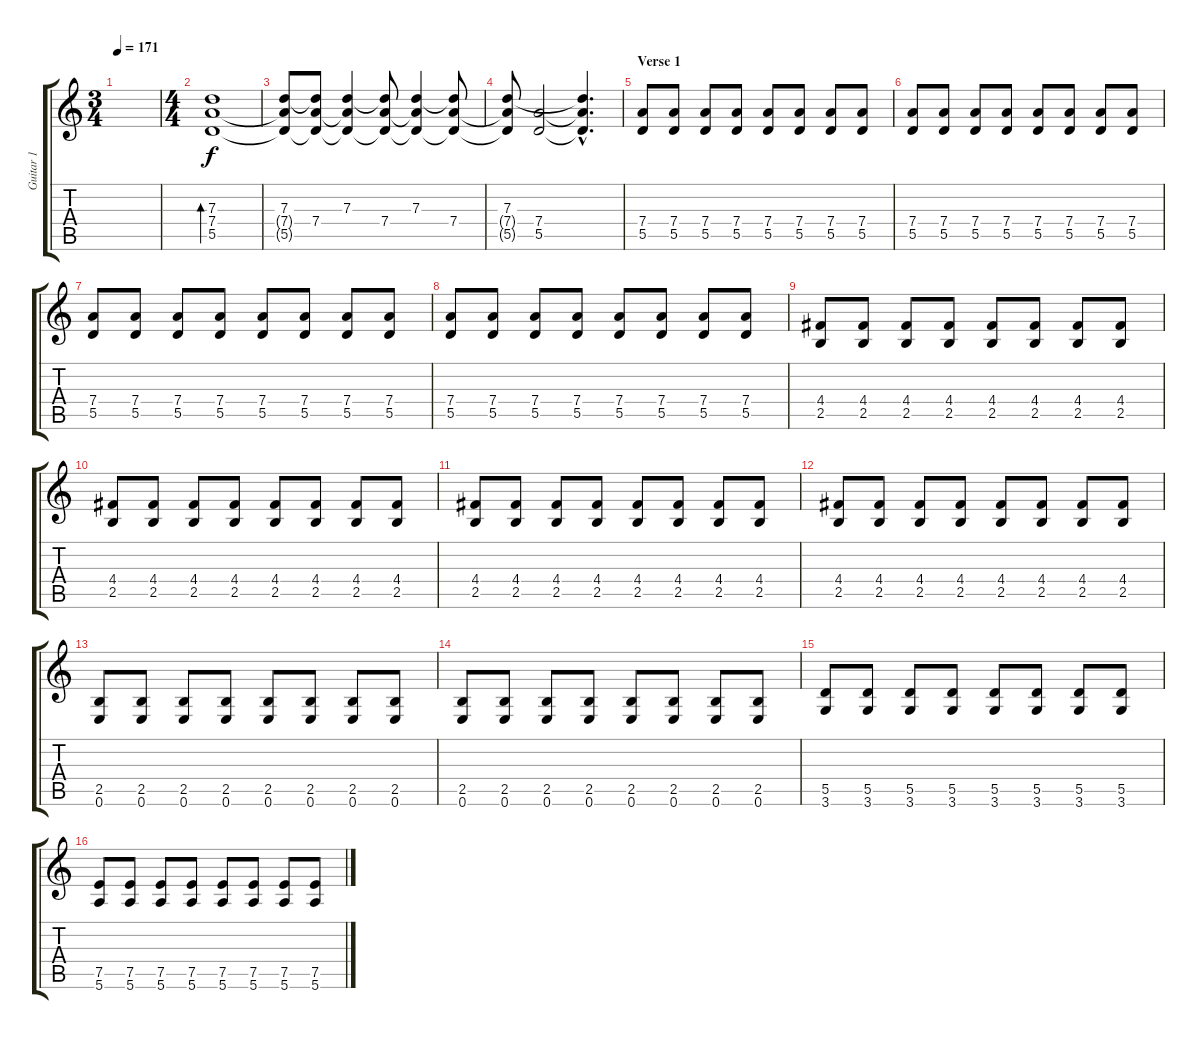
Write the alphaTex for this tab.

\track ("Guitar 1" "Guitar 1") {instrument distortionguitar}
\staff {score tabs}
\tuning (E4 B3 G3 D3 A2 E2) {hide}
\ts (3 4)
\tempo 171
\clef g2
\ks c
|
\ts (4 4)
(7.3 7.4 5.5).1{bd 480} |
(7.3 7.4{t} 5.5{t}).8 (7.3{t} 7.4 5.5{t}).8 (7.3 7.4{t} 5.5{t}).4 (7.3{t} 7.4 5.5{t}).8 (7.3 7.4{t} 5.5{t}).4 (7.3{t} 7.4 5.5{t}).8 |
(7.3 7.4{t} 5.5{t}).8 (7.4 5.5).2 (7.3{hac t} 7.4{hac t} 5.5{hac t}).4{d} |
\section ("" "Verse 1")
(7.4 5.5).8 (7.4 5.5).8 (7.4 5.5).8 (7.4 5.5).8 (7.4 5.5).8 (7.4 5.5).8 (7.4 5.5).8 (7.4 5.5).8 |
(7.4 5.5).8 (7.4 5.5).8 (7.4 5.5).8 (7.4 5.5).8 (7.4 5.5).8 (7.4 5.5).8 (7.4 5.5).8 (7.4 5.5).8 |
(7.4 5.5).8 (7.4 5.5).8 (7.4 5.5).8 (7.4 5.5).8 (7.4 5.5).8 (7.4 5.5).8 (7.4 5.5).8 (7.4 5.5).8 |
(7.4 5.5).8 (7.4 5.5).8 (7.4 5.5).8 (7.4 5.5).8 (7.4 5.5).8 (7.4 5.5).8 (7.4 5.5).8 (7.4 5.5).8 |
(4.4 2.5).8 (4.4 2.5).8 (4.4 2.5).8 (4.4 2.5).8 (4.4 2.5).8 (4.4 2.5).8 (4.4 2.5).8 (4.4 2.5).8 |
(4.4 2.5).8 (4.4 2.5).8 (4.4 2.5).8 (4.4 2.5).8 (4.4 2.5).8 (4.4 2.5).8 (4.4 2.5).8 (4.4 2.5).8 |
(4.4 2.5).8 (4.4 2.5).8 (4.4 2.5).8 (4.4 2.5).8 (4.4 2.5).8 (4.4 2.5).8 (4.4 2.5).8 (4.4 2.5).8 |
(4.4 2.5).8 (4.4 2.5).8 (4.4 2.5).8 (4.4 2.5).8 (4.4 2.5).8 (4.4 2.5).8 (4.4 2.5).8 (4.4 2.5).8 |
(2.5 0.6).8 (2.5 0.6).8 (2.5 0.6).8 (2.5 0.6).8 (2.5 0.6).8 (2.5 0.6).8 (2.5 0.6).8 (2.5 0.6).8 |
(2.5 0.6).8 (2.5 0.6).8 (2.5 0.6).8 (2.5 0.6).8 (2.5 0.6).8 (2.5 0.6).8 (2.5 0.6).8 (2.5 0.6).8 |
(5.5 3.6).8 (5.5 3.6).8 (5.5 3.6).8 (5.5 3.6).8 (5.5 3.6).8 (5.5 3.6).8 (5.5 3.6).8 (5.5 3.6).8 |
(7.5 5.6).8 (7.5 5.6).8 (7.5 5.6).8 (7.5 5.6).8 (7.5 5.6).8 (7.5 5.6).8 (7.5 5.6).8 (7.5 5.6).8
